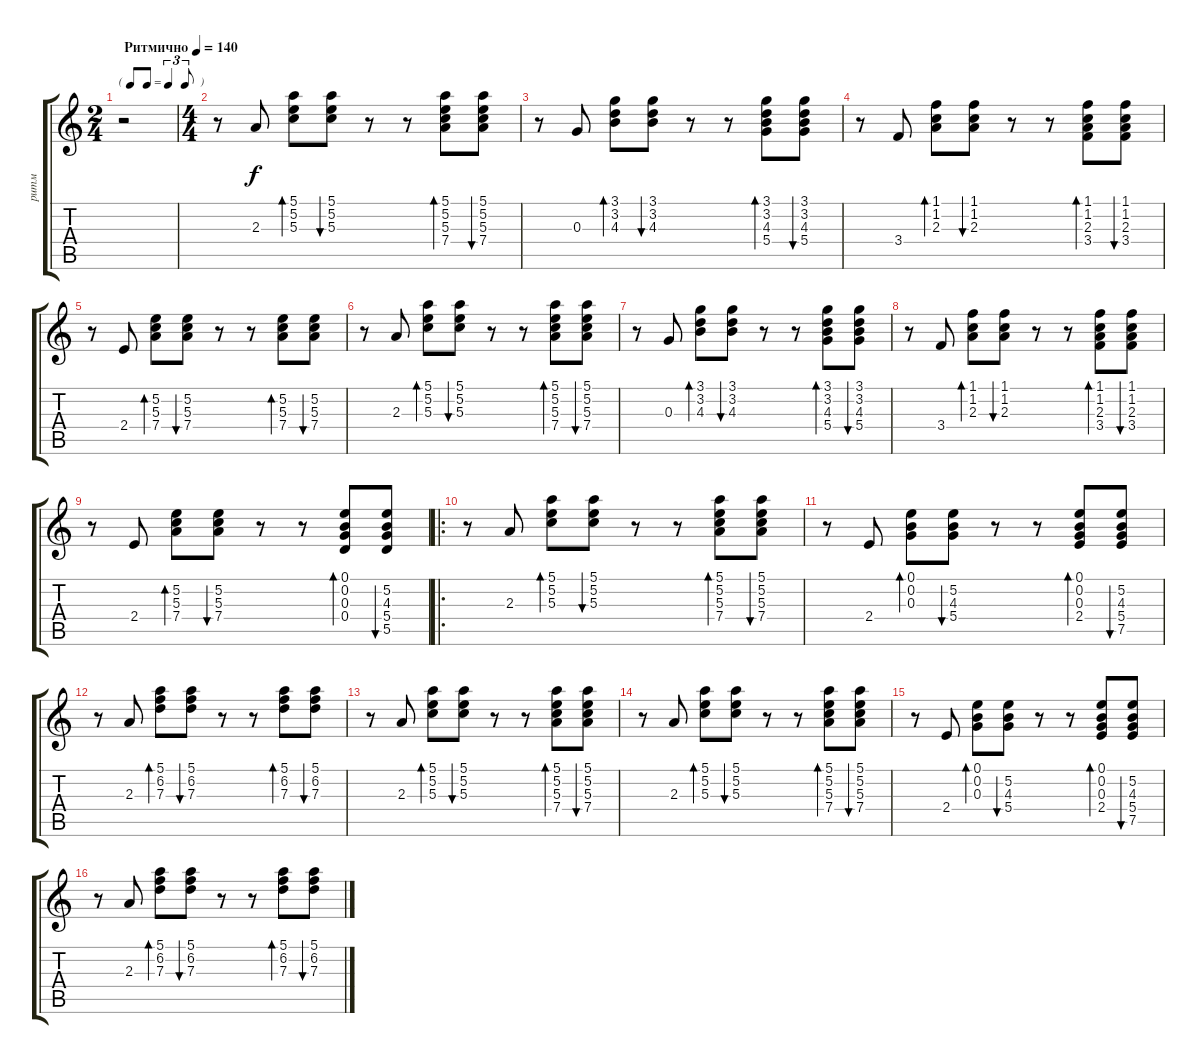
\track ("ритм" "ритм") {instrument acousticguitarsteel}
\staff {score tabs}
\tuning (E4 B3 G3 D3 A2 E2) {hide}
\ts (2 4)
\tf triplet8th
\tempo (140 "Ритмично")
\clef g2
\ks aminor
r.2{dy f instrument acousticguitarsteel} |
\ts (4 4)
r.8 2.3.8 (5.1 5.2 5.3).8{bd 60} (5.1 5.2 5.3).8{bu 60} r.8 r.8 (5.1 5.2 5.3 7.4).8{bd 60} (5.1 5.2 5.3 7.4).8{bu 60} |
r.8 0.3.8 (3.1 3.2 4.3).8{bd 60} (3.1 3.2 4.3).8{bu 60} r.8 r.8 (3.1 3.2 4.3 5.4).8{bd 60} (3.1 3.2 4.3 5.4).8{bu 60} |
r.8 3.4.8 (1.1 1.2 2.3).8{bd 60} (1.1 1.2 2.3).8{bu 60} r.8 r.8 (1.1 1.2 2.3 3.4).8{bd 60} (1.1 1.2 2.3 3.4).8{bu 60} |
r.8 2.4.8 (5.2 5.3 7.4).8{bd 60} (5.2 5.3 7.4).8{bu 60} r.8 r.8 (5.2 5.3 7.4).8{bd 60} (5.2 5.3 7.4).8{bu 60} |
r.8 2.3.8 (5.1 5.2 5.3).8{bd 60} (5.1 5.2 5.3).8{bu 60} r.8 r.8 (5.1 5.2 5.3 7.4).8{bd 60} (5.1 5.2 5.3 7.4).8{bu 60} |
r.8 0.3.8 (3.1 3.2 4.3).8{bd 60} (3.1 3.2 4.3).8{bu 60} r.8 r.8 (3.1 3.2 4.3 5.4).8{bd 60} (3.1 3.2 4.3 5.4).8{bu 60} |
r.8 3.4.8 (1.1 1.2 2.3).8{bd 60} (1.1 1.2 2.3).8{bu 60} r.8 r.8 (1.1 1.2 2.3 3.4).8{bd 60} (1.1 1.2 2.3 3.4).8{bu 60} |
r.8 2.4.8 (5.2 5.3 7.4).8{bd 60} (5.2 5.3 7.4).8{bu 60} r.8 r.8 (0.1 0.2 0.3 0.4).8{bd 60} (5.2 4.3 5.4 5.5).8{bu 60} |
\ro
r.8 2.3.8 (5.1 5.2 5.3).8{bd 60} (5.1 5.2 5.3).8{bu 60} r.8 r.8 (5.1 5.2 5.3 7.4).8{bd 60} (5.1 5.2 5.3 7.4).8{bu 60} |
r.8 2.4.8 (0.1 0.2 0.3).8{bd 60} (5.2 4.3 5.4).8{bu 60} r.8 r.8 (0.1 0.2 0.3 2.4).8{bd 60} (5.2 4.3 5.4 7.5).8{bu 60} |
r.8 2.3.8 (5.1 6.2 7.3).8{bd 60} (5.1 6.2 7.3).8{bu 60} r.8 r.8 (5.1 6.2 7.3).8{bd 60} (5.1 6.2 7.3).8{bu 60} |
r.8 2.3.8 (5.1 5.2 5.3).8{bd 60} (5.1 5.2 5.3).8{bu 60} r.8 r.8 (5.1 5.2 5.3 7.4).8{bd 60} (5.1 5.2 5.3 7.4).8{bu 60} |
r.8 2.3.8 (5.1 5.2 5.3).8{bd 60} (5.1 5.2 5.3).8{bu 60} r.8 r.8 (5.1 5.2 5.3 7.4).8{bd 60} (5.1 5.2 5.3 7.4).8{bu 60} |
r.8 2.4.8 (0.1 0.2 0.3).8{bd 60} (5.2 4.3 5.4).8{bu 60} r.8 r.8 (0.1 0.2 0.3 2.4).8{bd 60} (5.2 4.3 5.4 7.5).8{bu 60} |
r.8 2.3.8 (5.1 6.2 7.3).8{bd 60} (5.1 6.2 7.3).8{bu 60} r.8 r.8 (5.1 6.2 7.3).8{bd 60} (5.1 6.2 7.3).8{bu 60}
